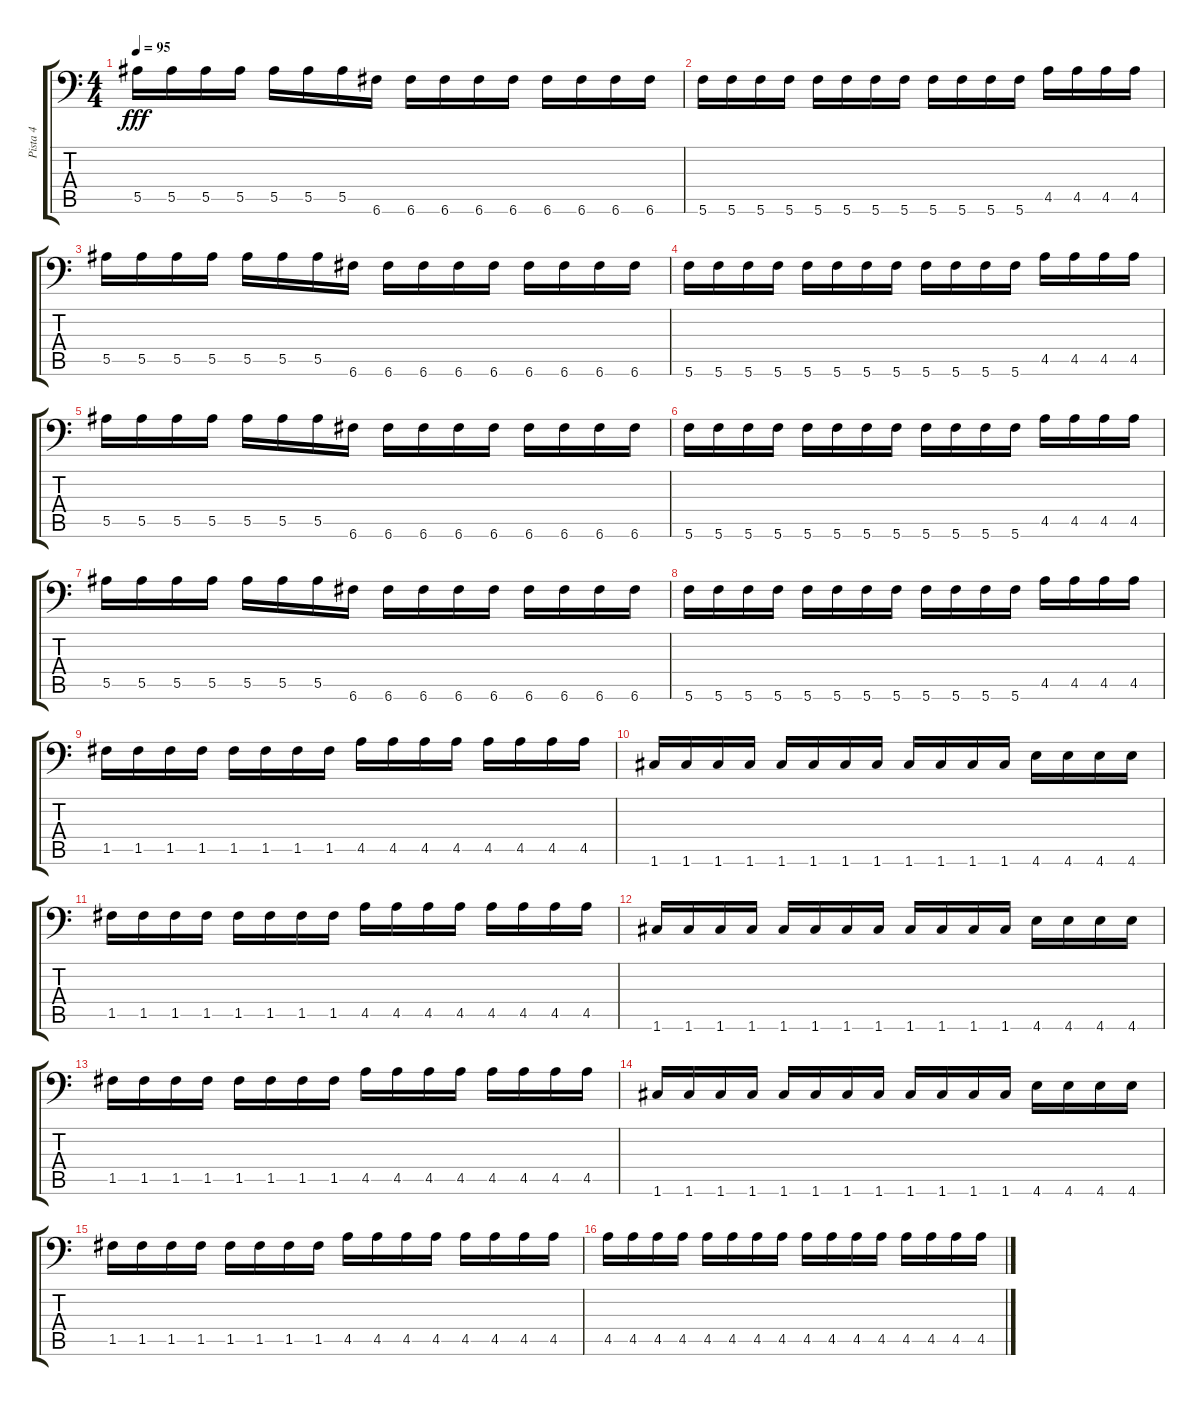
\track ("Pista 4" "Pista 4") {instrument electricbassfinger}
\staff {score tabs}
\tuning (C4 G3 Eb3 Bb2 F2 C2) {hide}
\ts (4 4)
\tempo 95
\clef f4
\ks c
5.5.16{dy fff} 5.5.16 5.5.16 5.5.16 5.5.16 5.5.16 5.5.16 6.6.16 6.6.16 6.6.16 6.6.16 6.6.16 6.6.16 6.6.16 6.6.16 6.6.16 |
5.6.16 5.6.16 5.6.16 5.6.16 5.6.16 5.6.16 5.6.16 5.6.16 5.6.16 5.6.16 5.6.16 5.6.16 4.5.16 4.5.16 4.5.16 4.5.16 |
5.5.16 5.5.16 5.5.16 5.5.16 5.5.16 5.5.16 5.5.16 6.6.16 6.6.16 6.6.16 6.6.16 6.6.16 6.6.16 6.6.16 6.6.16 6.6.16 |
5.6.16 5.6.16 5.6.16 5.6.16 5.6.16 5.6.16 5.6.16 5.6.16 5.6.16 5.6.16 5.6.16 5.6.16 4.5.16 4.5.16 4.5.16 4.5.16 |
5.5.16 5.5.16 5.5.16 5.5.16 5.5.16 5.5.16 5.5.16 6.6.16 6.6.16 6.6.16 6.6.16 6.6.16 6.6.16 6.6.16 6.6.16 6.6.16 |
5.6.16 5.6.16 5.6.16 5.6.16 5.6.16 5.6.16 5.6.16 5.6.16 5.6.16 5.6.16 5.6.16 5.6.16 4.5.16 4.5.16 4.5.16 4.5.16 |
5.5.16 5.5.16 5.5.16 5.5.16 5.5.16 5.5.16 5.5.16 6.6.16 6.6.16 6.6.16 6.6.16 6.6.16 6.6.16 6.6.16 6.6.16 6.6.16 |
5.6.16 5.6.16 5.6.16 5.6.16 5.6.16 5.6.16 5.6.16 5.6.16 5.6.16 5.6.16 5.6.16 5.6.16 4.5.16 4.5.16 4.5.16 4.5.16 |
1.5.16 1.5.16 1.5.16 1.5.16 1.5.16 1.5.16 1.5.16 1.5.16 4.5.16 4.5.16 4.5.16 4.5.16 4.5.16 4.5.16 4.5.16 4.5.16 |
1.6.16 1.6.16 1.6.16 1.6.16 1.6.16 1.6.16 1.6.16 1.6.16 1.6.16 1.6.16 1.6.16 1.6.16 4.6.16 4.6.16 4.6.16 4.6.16 |
1.5.16 1.5.16 1.5.16 1.5.16 1.5.16 1.5.16 1.5.16 1.5.16 4.5.16 4.5.16 4.5.16 4.5.16 4.5.16 4.5.16 4.5.16 4.5.16 |
1.6.16 1.6.16 1.6.16 1.6.16 1.6.16 1.6.16 1.6.16 1.6.16 1.6.16 1.6.16 1.6.16 1.6.16 4.6.16 4.6.16 4.6.16 4.6.16 |
1.5.16 1.5.16 1.5.16 1.5.16 1.5.16 1.5.16 1.5.16 1.5.16 4.5.16 4.5.16 4.5.16 4.5.16 4.5.16 4.5.16 4.5.16 4.5.16 |
1.6.16 1.6.16 1.6.16 1.6.16 1.6.16 1.6.16 1.6.16 1.6.16 1.6.16 1.6.16 1.6.16 1.6.16 4.6.16 4.6.16 4.6.16 4.6.16 |
1.5.16 1.5.16 1.5.16 1.5.16 1.5.16 1.5.16 1.5.16 1.5.16 4.5.16 4.5.16 4.5.16 4.5.16 4.5.16 4.5.16 4.5.16 4.5.16 |
4.5.16 4.5.16 4.5.16 4.5.16 4.5.16 4.5.16 4.5.16 4.5.16 4.5.16 4.5.16 4.5.16 4.5.16 4.5.16 4.5.16 4.5.16 4.5.16
